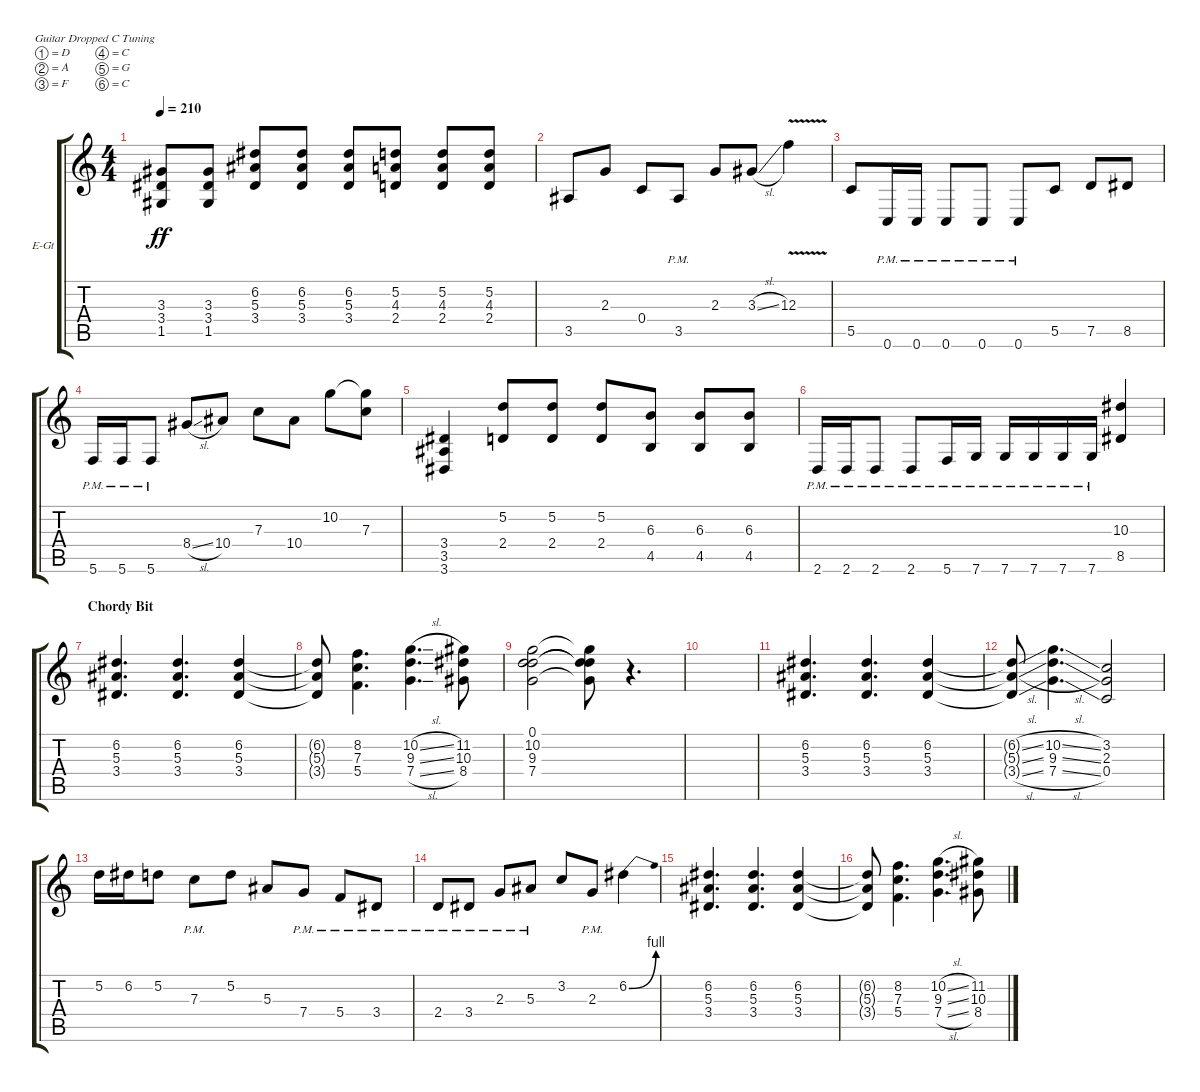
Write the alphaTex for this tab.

\defaultSystemsLayout 4
\bracketExtendMode groupsimilarinstruments
\firstSystemTrackNameOrientation horizontal
\otherSystemsTrackNameOrientation horizontal
\track ("Right Guitar" "E-Gt") {instrument distortionguitar}
\staff {score tabs}
\tuning (D4 A3 F3 C3 G2 C2)
\ts (4 4)
\tempo 210
\clef g2
\ks c
(1.5 3.3 3.4).8{dy ff} (1.5 3.3 3.4).8 (3.4 6.2 5.3).8 (3.4 6.2 5.3).8 (3.4 6.2 5.3).8 (2.4 5.2 4.3).8 (2.4 5.2 4.3).8 (2.4 5.2 4.3).8 |
3.5.8 2.3.8 0.4.8 3.5{pm}.8 2.3.8 3.3{sl}.8 12.3{v}.4 |
5.5.8 0.6{pm}.16 0.6{pm}.16 0.6{pm}.8 0.6{pm}.8 0.6{pm}.8 5.5.8 7.5.8 8.5.8 |
5.6{pm}.16 5.6{pm}.16 5.6{pm}.8 8.4{sl}.8 10.4.8 7.3.8 10.4.8 10.2.8 (7.3 10.2{t}).8 |
(3.6 3.5 3.4).4 (2.4 5.2).8 (2.4 5.2).8 (2.4 5.2).8 (4.5 6.3).8 (4.5 6.3).8 (4.5 6.3).8 |
2.6{pm}.16 2.6{pm}.16 2.6{pm}.8 2.6{pm}.8 5.6{pm}.16 7.6{pm}.16 7.6{pm}.16 7.6{pm}.16 7.6{pm}.16 7.6{pm}.16 (8.5 10.3).4 |
\section ("" "Chordy Bit")
(6.2 3.4 5.3).4{d} (3.4 5.3 6.2).4{d} (3.4 6.2 5.3).4 |
(3.4{t} 6.2{t} 5.3{t}).8 (5.4 8.2 7.3).4{d} (7.4{sl} 9.3{sl} 10.2{sl}).4{d} (11.2 10.3 8.4).8 |
(7.4 9.3 10.2 0.1).2 (7.4{t} 9.3{t} 10.2{t} 0.1{t}).8 r.4{d} |
|
(6.2 3.4 5.3).4{d} (3.4 5.3 6.2).4{d} (3.4 6.2 5.3).4 |
(3.4{sl t} 6.2{sl t} 5.3{sl t}).8 (7.4{sl} 9.3{sl} 10.2{sl}).4{d} (0.4 2.3 3.2).2 |
5.2.16 6.2.16 5.2.8 7.3{pm}.8 5.2.8 5.3.8 7.4{pm}.8 5.4{pm}.8 3.4{pm}.8 |
2.4{pm}.8 3.4{pm}.8 2.3{pm}.8 5.3{pm}.8 3.2.8 2.3{pm}.8 6.2{be (bend 0 0 26.4 4)}.4 |
(6.2 3.4 5.3).4{d} (3.4 5.3 6.2).4{d} (3.4 6.2 5.3).4 |
(3.4{t} 6.2{t} 5.3{t}).8 (5.4 8.2 7.3).4{d} (7.4{sl} 9.3{sl} 10.2{sl}).4{d} (11.2 10.3 8.4).8
